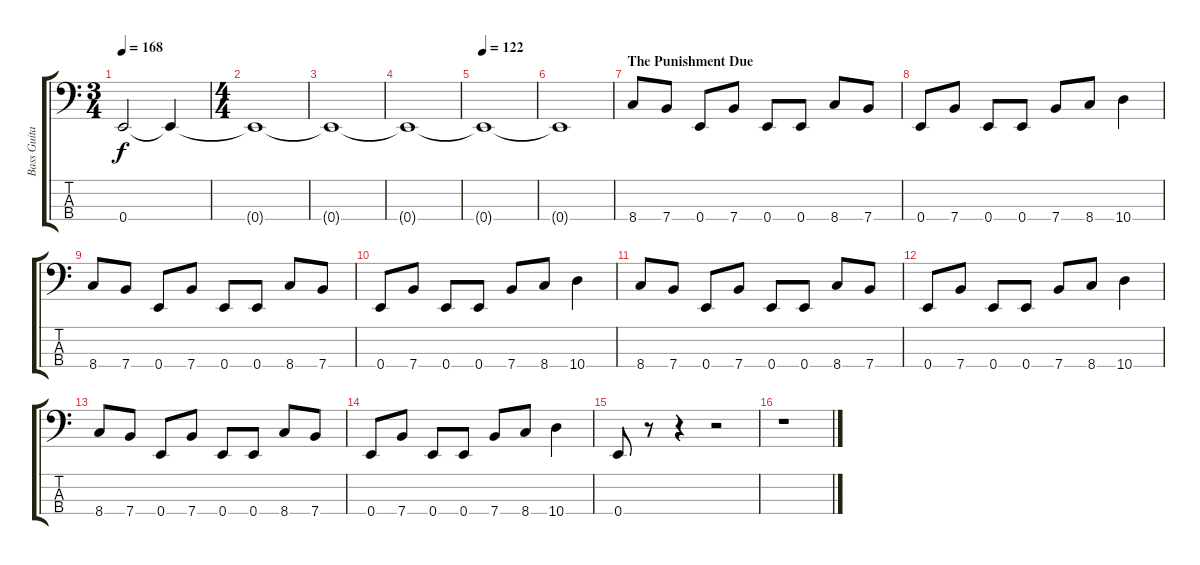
\track ("Bass Guitar (David Ellefson)" "Bass Guita") {instrument electricbasspick}
\staff {score tabs}
\tuning (G2 D2 A1 E1) {hide}
\ts (3 4)
\tempo 168
\clef f4
\ks c
0.4{t}.2{dy f} 0.4{t}.4 |
\ts (4 4)
0.4{t}.1 |
0.4{t}.1 |
0.4{t}.1 |
\tempo 122
0.4{t}.1 |
0.4{t}.1 |
\section ("" "The Punishment Due")
8.4.8 7.4.8 0.4.8 7.4.8 0.4.8 0.4.8 8.4.8 7.4.8 |
0.4.8 7.4.8 0.4.8 0.4.8 7.4.8 8.4.8 10.4.4 |
8.4.8 7.4.8 0.4.8 7.4.8 0.4.8 0.4.8 8.4.8 7.4.8 |
0.4.8 7.4.8 0.4.8 0.4.8 7.4.8 8.4.8 10.4.4 |
8.4.8 7.4.8 0.4.8 7.4.8 0.4.8 0.4.8 8.4.8 7.4.8 |
0.4.8 7.4.8 0.4.8 0.4.8 7.4.8 8.4.8 10.4.4 |
8.4.8 7.4.8 0.4.8 7.4.8 0.4.8 0.4.8 8.4.8 7.4.8 |
0.4.8 7.4.8 0.4.8 0.4.8 7.4.8 8.4.8 10.4.4 |
0.4.8 r.8 r.4 r.2 |
r.1
